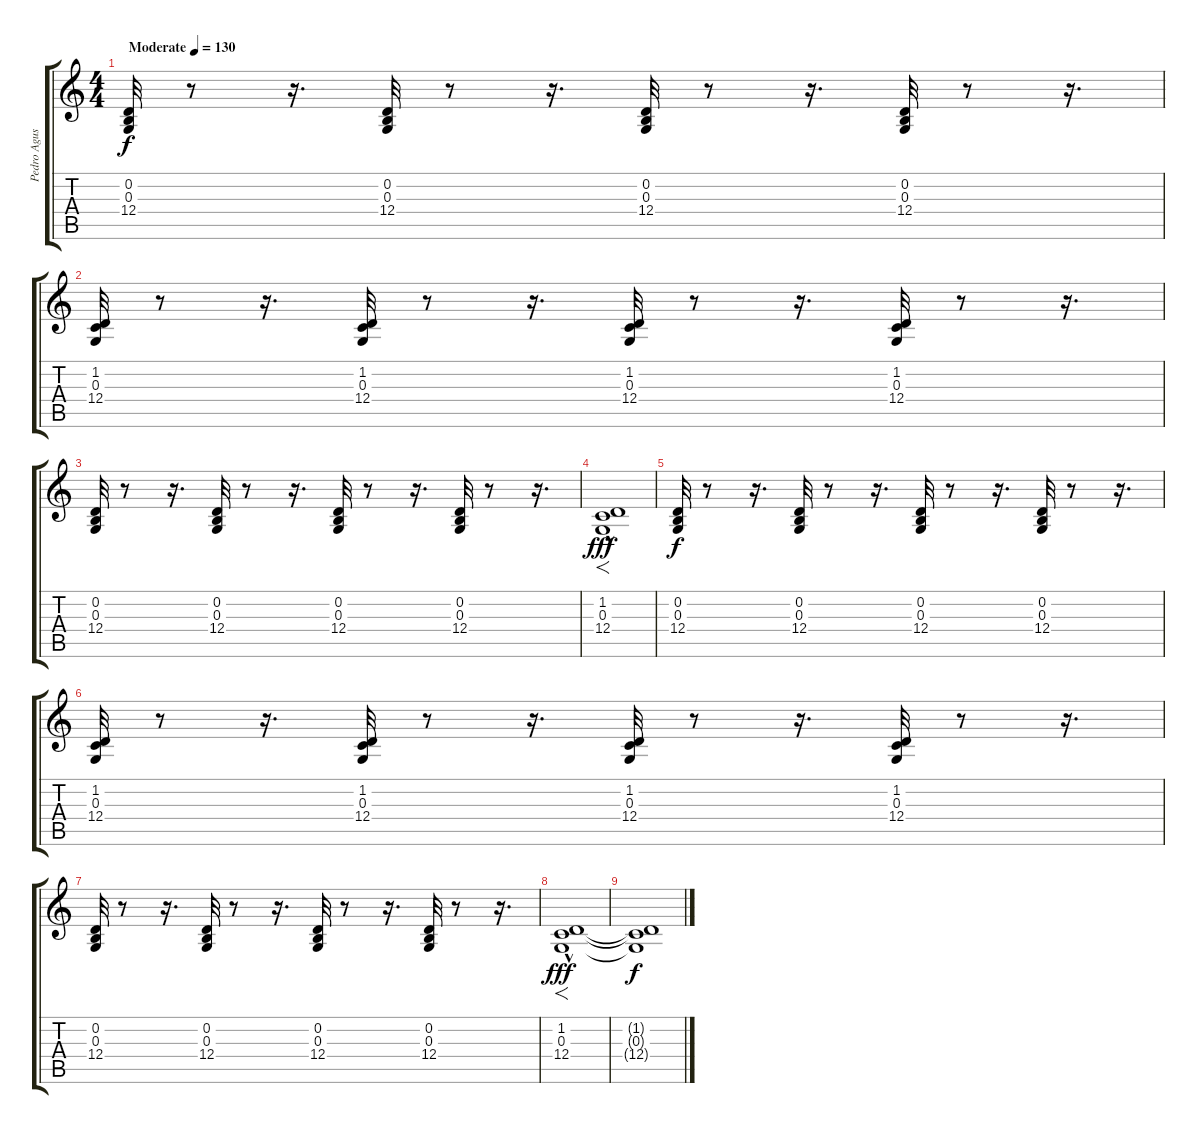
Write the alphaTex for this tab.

\track ("Pedro Agustín Sánchez " "Pedro Agus") {instrument synthbrass1}
\staff {score tabs}
\tuning (E4 B3 G3 D3 A2 E2) {hide}
\ts (4 4)
\tempo (130 "Moderate")
\clef g2
\ks c
(0.2 0.3 12.4).32{dy f instrument synthbrass1} r.8 r.16{d} (0.2 0.3 12.4).32 r.8 r.16{d} (0.2 0.3 12.4).32 r.8 r.16{d} (0.2 0.3 12.4).32 r.8 r.16{d} |
(1.2 0.3 12.4).32 r.8 r.16{d} (1.2 0.3 12.4).32 r.8 r.16{d} (1.2 0.3 12.4).32 r.8 r.16{d} (1.2 0.3 12.4).32 r.8 r.16{d} |
(0.2 0.3 12.4).32 r.8 r.16{d} (0.2 0.3 12.4).32 r.8 r.16{d} (0.2 0.3 12.4).32 r.8 r.16{d} (0.2 0.3 12.4).32 r.8 r.16{d} |
(1.2 0.3 12.4{hac}).1{f dy fff} |
(0.2 0.3 12.4).32{dy f} r.8 r.16{d} (0.2 0.3 12.4).32 r.8 r.16{d} (0.2 0.3 12.4).32 r.8 r.16{d} (0.2 0.3 12.4).32 r.8 r.16{d} |
(1.2 0.3 12.4).32 r.8 r.16{d} (1.2 0.3 12.4).32 r.8 r.16{d} (1.2 0.3 12.4).32 r.8 r.16{d} (1.2 0.3 12.4).32 r.8 r.16{d} |
(0.2 0.3 12.4).32 r.8 r.16{d} (0.2 0.3 12.4).32 r.8 r.16{d} (0.2 0.3 12.4).32 r.8 r.16{d} (0.2 0.3 12.4).32 r.8 r.16{d} |
(1.2 0.3 12.4{hac}).1{f dy fff} |
(1.2{t} 0.3{t} 12.4{t}).1{dy f}
